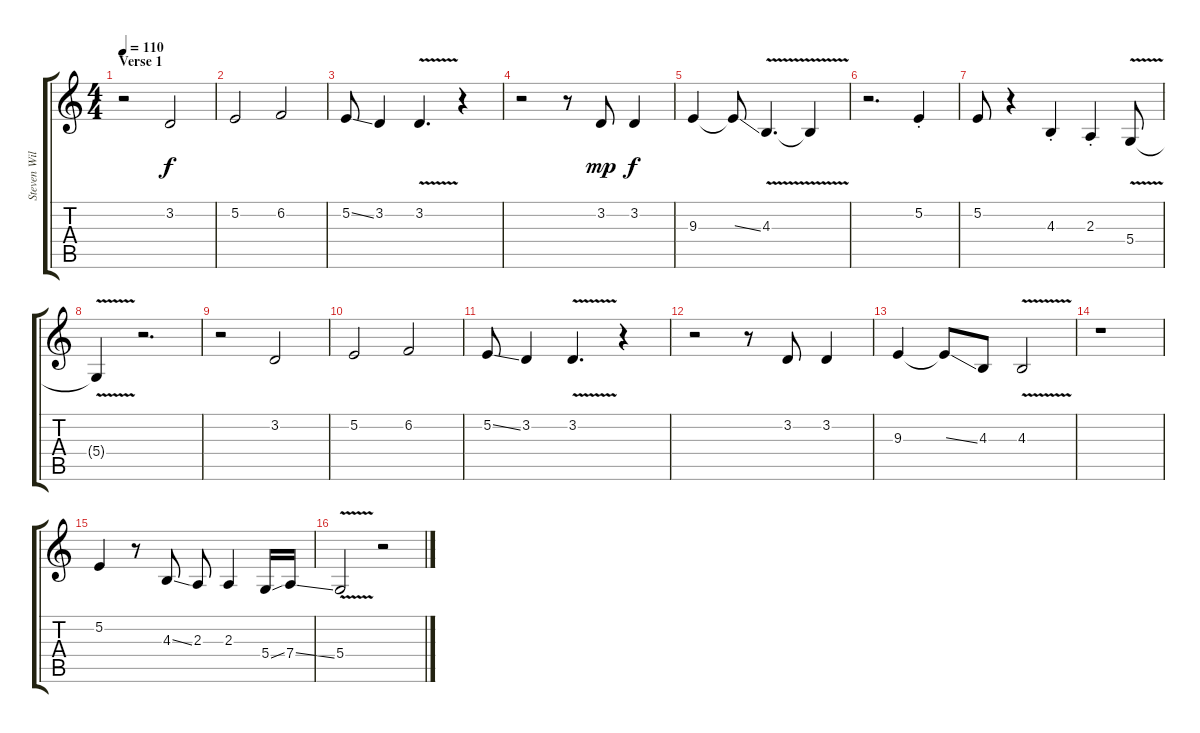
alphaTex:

\track ("Steven Wilson - Vocals" "Steven Wil") {instrument flute}
\staff {score tabs}
\tuning (E4 B3 G3 D3 A2 E2) {hide}
\ts (4 4)
\section ("" "Verse 1")
\tempo 110
\clef g2
\ks c
r.2{dy f} 3.2.2 |
5.2.2 6.2.2 |
5.2{ss}.8 3.2.4 3.2{v}.4{d} r.4 |
r.2 r.8 3.2.8{dy mp} 3.2.4{dy f} |
9.3.4 9.3{ss t}.8 4.3{v}.4{d} 4.3{t}.4 |
r.2{d} 5.2{st}.4 |
5.2.8 r.4 4.3{st}.4 2.3{st}.4 5.4{v}.8 |
5.4{t}.4 r.2{d} |
r.2 3.2.2 |
5.2.2 6.2.2 |
5.2{ss}.8 3.2.4 3.2{v}.4{d} r.4 |
r.2 r.8 3.2.8 3.2.4 |
9.3.4 9.3{ss t}.8 4.3.8 4.3{v}.2 |
r.1 |
5.2.4 r.8 4.3{ss}.8 2.3.8 2.3.4 5.4{ss}.16 7.4{ss}.16 |
5.4{v}.2 r.2
